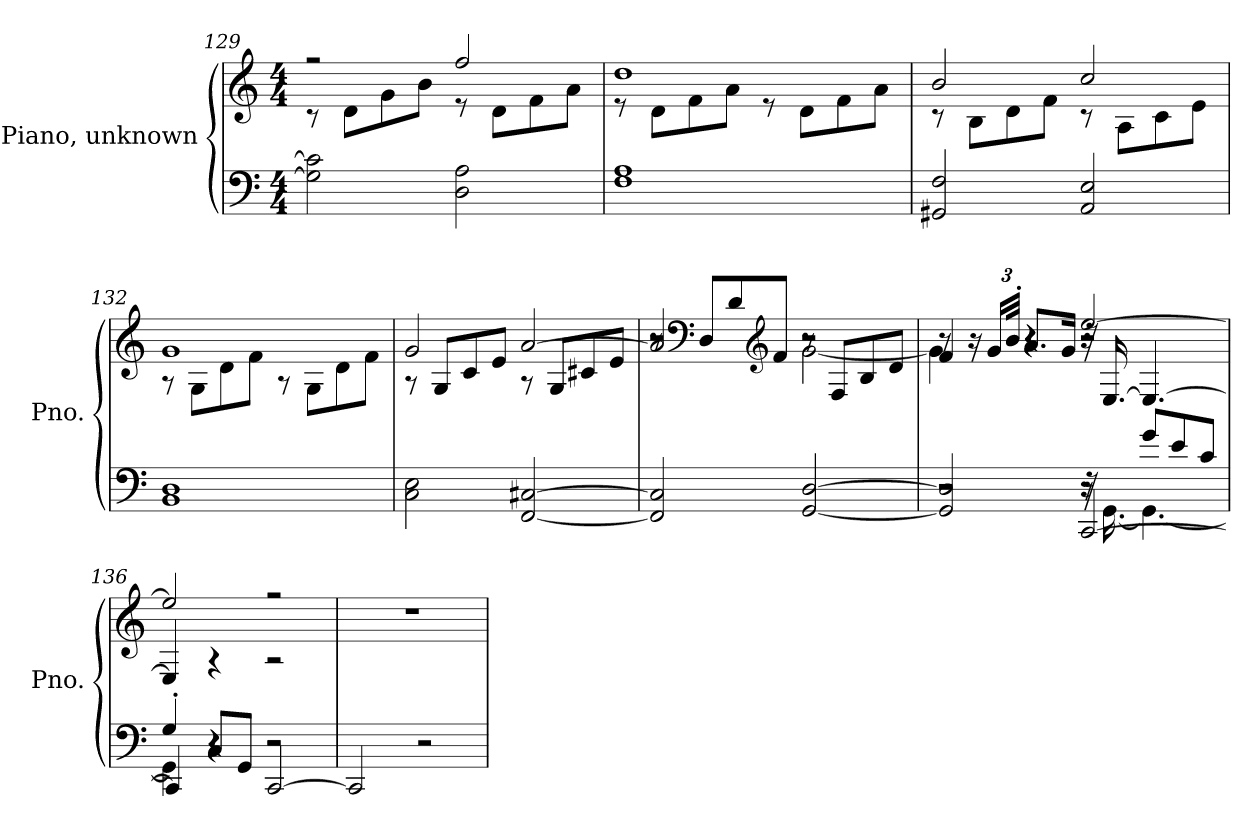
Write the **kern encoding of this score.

**kern	**kern
*part1	*part1
*staff2	*staff1
*I"Piano, unknown	*
*I'Pno.	*
*clefF4	*clefG2
*k[]	*k[]
*M4/4	*M4/4
=129	=129
*	*^
2G\] 2c\]	2r	8r
.	.	8d\L
.	.	8g\
.	.	8b\J
2D\ 2A\	2ff/	8r
.	.	8d\L
.	.	8f\
.	.	8a\J
=130	=130	=130
1F 1A	1dd	8r
.	.	8d\L
.	.	8f\
.	.	8a\J
.	.	8r
.	.	8d\L
.	.	8f\
.	.	8a\J
=131	=131	=131
2GG#X/ 2F/	2b/	8r
.	.	8B\L
.	.	8d\
.	.	8f\J
2AA/ 2E/	2cc/	8r
.	.	8A\L
.	.	8c\
.	.	8e\J
!!LO:LB:g=z	!!
=132	=132	=132
1BB 1D	1g	8r
.	.	8G\L
.	.	8d\
.	.	8f\J
.	.	8r
.	.	8G\L
.	.	8d\
.	.	8f\J
=133	=133	=133
2C\ 2E\	2g/	8r
.	.	8G/L
.	.	8c/
.	.	8e/J
[2FF/ [2C#X/	[2a/	8r
.	.	8G/L
.	.	8c#X/
.	.	8e/J
=134	=134	=134
*	*	*^
2FF/] 2C#/]	2a/]	2r	8r
*	*clefF4	*	*
.	.	.	8D/L
.	.	.	8d/
*	*clefG2	*	*
.	.	.	8f/J
[2GG/ [2D/	2r	[2g\	8r
.	.	.	8F/L
.	.	.	8B/
.	.	.	8d/J
=135	=135	=135	=135
*^	*	*	*
*	*^	*	*	*
2GG/] 2D/]	2r	2r	4f/	4g\]	8r
.	.	.	.	.	16r
*	*	*	*	*	*Xbrackettup
.	.	.	.	.	24g/LL
.	.	.	.	.	48b'/JJk
.	.	.	4r	4r	8.a/L
.	.	.	.	.	16g/Jk
8r	32r	[2CC/	[2ee/	2r	32r
.	[16.GG\	.	.	.	[16.E/
8g/L	4.GG\_	.	.	.	4.E/_
8e/	.	.	.	.	.
8c/J	.	.	.	.	.
*	*	*	*	*v	*v
!!LO:PB:g=z
=136	=136	=136	=136	=136
4G'/	4GG\]	4CC/]	2ee/]	4E/]
8C/L	4r	4r	.	4r
8GG/J	.	.	.	.
[2CC/	2r	2r	2r	2r
*v	*v	*v	*	*
*	*v	*v
=137	=137
2CC/]	1r
2r	.
=	=
*-	*-
